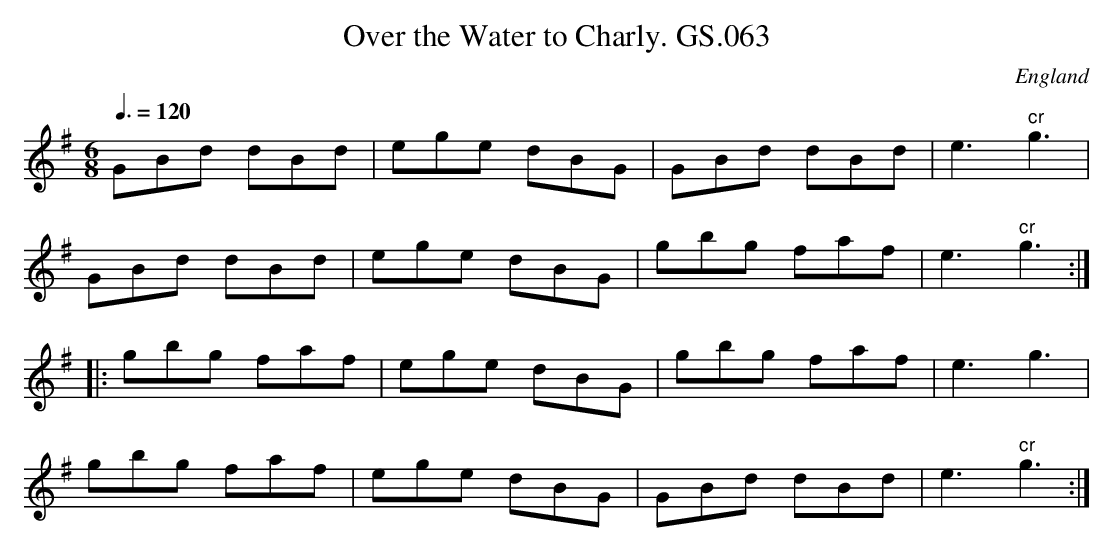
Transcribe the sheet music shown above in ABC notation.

X:1
T:Over the Water to Charly. GS.063
M:6/8
L:1/8
Q:3/8=120
O:England
K:G major
GBd dBd | ege dBG | GBd dBd | e3 "^cr"g3 |!
GBd dBd | ege dBG | gbg faf |e3 "^cr"g3 :|!
|:gbg faf | ege dBG | gbg faf | e3g3 |!
gbg faf | ege dBG | GBd dBd | e3 "^cr"g3 :|
